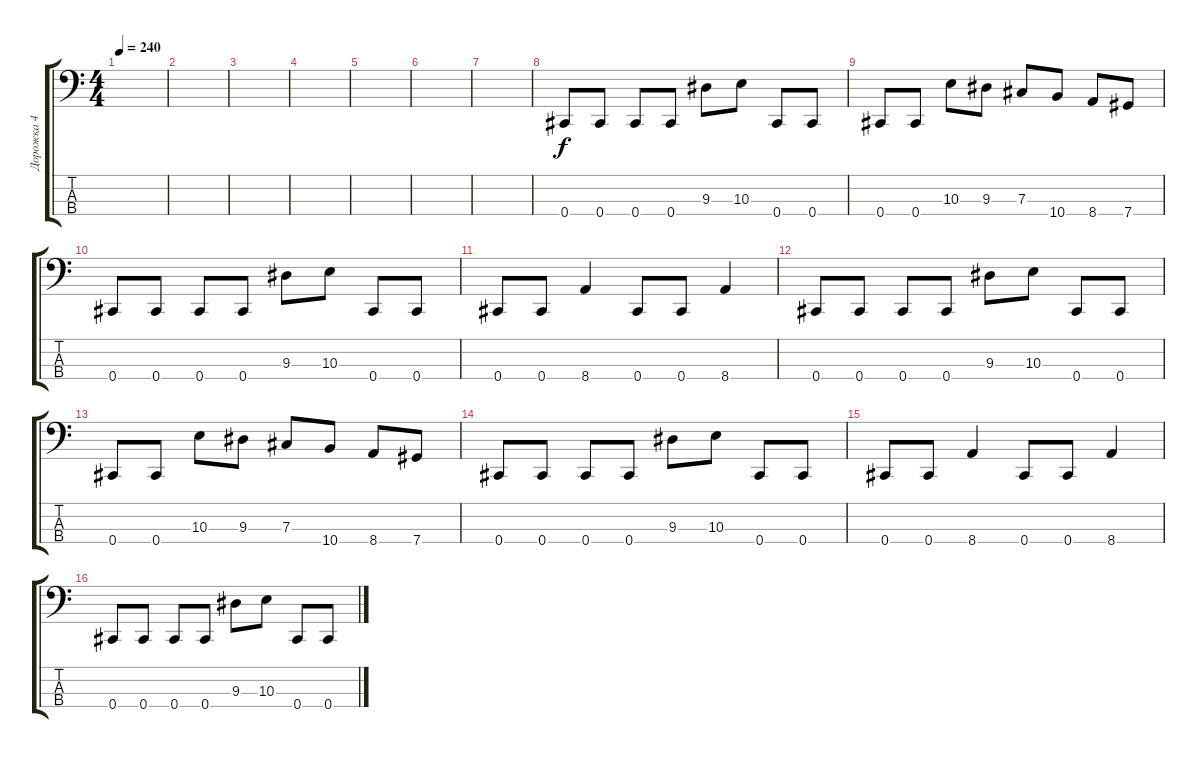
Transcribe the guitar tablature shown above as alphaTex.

\track ("Дорожка 4" "Дорожка 4") {instrument electricbassfinger}
\staff {score tabs}
\tuning (E2 B1 Gb1 Db1) {hide}
\ts (4 4)
\tempo 240
\clef f4
\ks c
|
|
|
|
|
|
|
0.4.8 0.4.8 0.4.8 0.4.8 9.3.8 10.3.8 0.4.8 0.4.8 |
0.4.8 0.4.8 10.3.8 9.3.8 7.3.8 10.4.8 8.4.8 7.4.8 |
0.4.8 0.4.8 0.4.8 0.4.8 9.3.8 10.3.8 0.4.8 0.4.8 |
0.4.8 0.4.8 8.4.4 0.4.8 0.4.8 8.4.4 |
0.4.8 0.4.8 0.4.8 0.4.8 9.3.8 10.3.8 0.4.8 0.4.8 |
0.4.8 0.4.8 10.3.8 9.3.8 7.3.8 10.4.8 8.4.8 7.4.8 |
0.4.8 0.4.8 0.4.8 0.4.8 9.3.8 10.3.8 0.4.8 0.4.8 |
0.4.8 0.4.8 8.4.4 0.4.8 0.4.8 8.4.4 |
0.4.8 0.4.8 0.4.8 0.4.8 9.3.8 10.3.8 0.4.8 0.4.8
